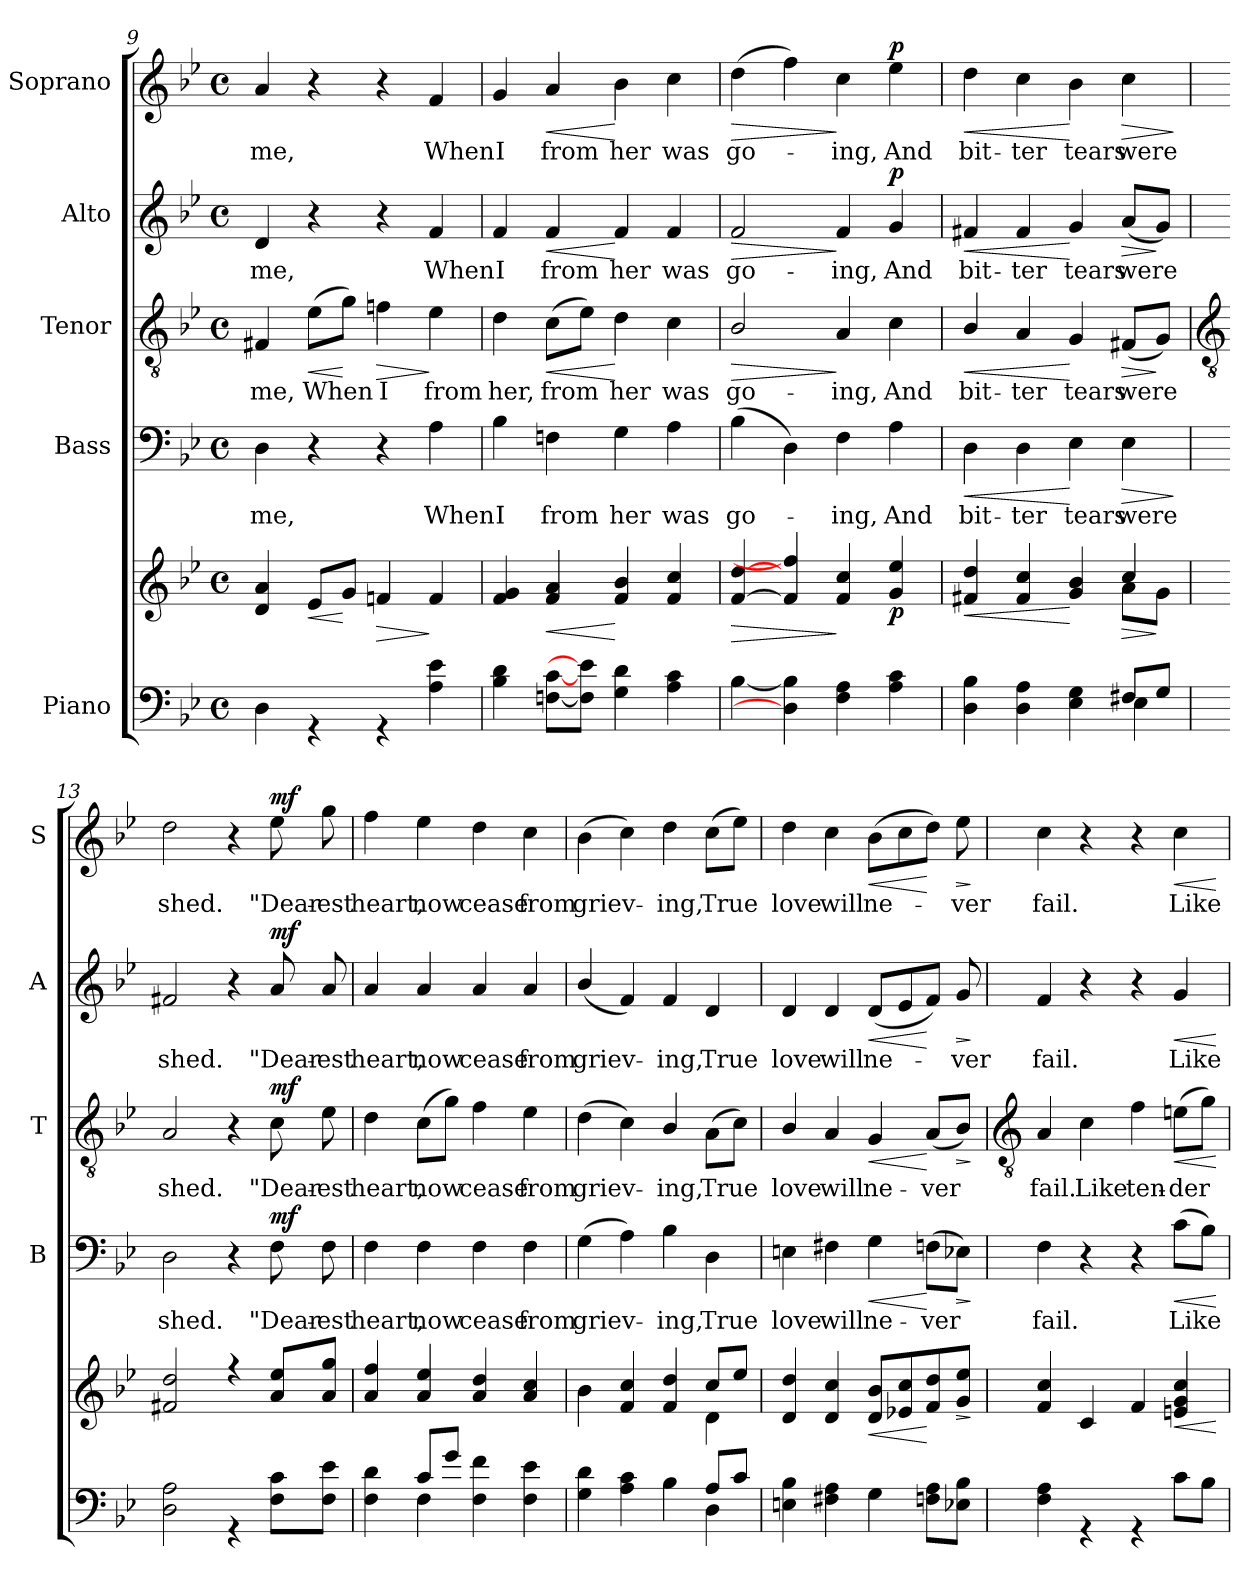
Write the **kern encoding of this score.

**kern	**kern	**dynam	**kern	**text	**dynam	**kern	**text	**dynam	**kern	**text	**dynam	**kern	**text	**dynam
*part5	*part5	*part5	*part4	*part4	*part4	*part3	*part3	*part3	*part2	*part2	*part2	*part1	*part1	*part1
*staff6	*staff5	*staff5/6	*staff4	*staff4	*staff4	*staff3	*staff3	*staff3	*staff2	*staff2	*staff2	*staff1	*staff1	*staff1
*I"Piano	*	*	*I"Bass	*	*	*I"Tenor	*	*	*I"Alto	*	*	*I"Soprano	*	*
*	*	*	*I'B	*	*	*I'T	*	*	*I'A	*	*	*I'S	*	*
!!LO:LB:g=z
*clefF4	*clefG2	*	*clefF4	*	*	*clefGv2	*	*	*clefG2	*	*	*clefG2	*	*
*k[b-e-]	*k[b-e-]	*	*k[b-e-]	*	*	*k[b-e-]	*	*	*k[b-e-]	*	*	*k[b-e-]	*	*
*B-:	*B-:	*	*B-:	*	*	*B-:	*	*	*B-:	*	*	*B-:	*	*
*M4/4	*M4/4	*	*M4/4	*	*	*M4/4	*	*	*M4/4	*	*	*M4/4	*	*
*met(c)	*met(c)	*	*met(c)	*	*	*met(c)	*	*	*met(c)	*	*	*met(c)	*	*
=9	=9	=9	=9	=9	=9	=9	=9	=9	=9	=9	=9	=9	=9	=9
*^	*^	*	*	*	*	*	*	*	*	*	*	*	*	*
!	!	!	!	!	!	!LO:LY:b	!	!	!LO:LY:b	!	!	!LO:LY:b	!	!	!LO:LY:b	!
1ryy	4D	4d 4a	1ryy	.	4D	me,	.	4F#X	me,	.	4d	me,	.	4a	me,	.
!	!	!	!	!LO:HP:b	!	!	!	!	!LO:LY:b	!LO:HP:b	!	!	!	!	!	!
.	4r	8e-L	.	<	4r	.	.	(>8e-L	When	<	4r	.	.	4r	.	.
.	.	8gJ	.	[	.	.	.	8gJ)	.	[	.	.	.	.	.	.
!	!	!	!	!LO:HP:b	!	!	!	!	!LO:LY:b	!LO:HP:b	!	!	!	!	!	!
.	4r	4fn	.	>	4r	.	.	4fn	I	>	4r	.	.	4r	.	.
!	!	!	!	!	!	!LO:LY:b	!	!	!LO:LY:b	!	!	!LO:LY:b	!	!	!LO:LY:b	!
.	4A 4e-	4f	.	]	4A	When	.	4e-	from	]	4f	When	.	4f	When	.
=10	=10	=10	=10	=10	=10	=10	=10	=10	=10	=10	=10	=10	=10	=10	=10	=10
!	!	!	!	!	!	!LO:LY:b	!	!	!LO:LY:b	!	!	!LO:LY:b	!	!	!LO:LY:b	!
1ryy	4B- 4d	4f 4g	1ryy	.	4B-	I	.	4d	her,	.	4f	I	.	4g	I	.
!	!	!	!	!LO:HP:b	!	!LO:LY:b	!	!	!LO:LY:b	!LO:HP:b	!	!LO:LY:b	!LO:HP:b	!	!LO:LY:b	!LO:HP:b
.	[8Fn [8cL	4f 4a	.	<	4Fn	from	.	(>8cL	from	<	4f	from	<	4a	from	<
.	8F] 8e-]J	.	.	.	.	.	.	8e-J)	.	.	.	.	.	.	.	.
!	!	!	!	!	!	!LO:LY:b	!	!	!LO:LY:b	!	!	!LO:LY:b	!	!	!LO:LY:b	!
.	4G 4d	4f 4b-	.	[	4G	her	.	4d	her	[	4f	her	[	4b-	her	[
!	!	!	!	!	!	!LO:LY:b	!	!	!LO:LY:b	!	!	!LO:LY:b	!	!	!LO:LY:b	!
.	4A 4c	4f 4cc	.	.	4A	was	.	4c	was	.	4f	was	.	4cc	was	.
=11	=11	=11	=11	=11	=11	=11	=11	=11	=11	=11	=11	=11	=11	=11	=11	=11
!	!	!	!	!LO:HP:b	!	!LO:LY:b	!	!	!LO:LY:b	!LO:HP:b	!	!LO:LY:b	!LO:HP:b	!	!LO:LY:b	!LO:HP:b
1ryy	[4B-	[4f [4dd	1ryy	>	(>4B-	go-	.	2B-/	go-	>	2f	go-	>	(>4dd	go-	>
.	4D] 4B-]	4f] 4ff]	.	.	4D)	.	.	.	.	.	.	.	.	4ff)	.	.
!	!	!	!	!	!	!LO:LY:b	!	!	!LO:LY:b	!	!	!LO:LY:b	!	!	!LO:LY:b	!
.	4F 4A	4f 4cc	.	]	4F	ing,	.	4A	-ing,	]	4f	-ing,	]	4cc	ing,	]
!	!	!	!	!LO:DY:b	!	!LO:LY:b	!	!	!LO:LY:b	!	!	!LO:LY:b	!LO:DY:b	!	!LO:LY:b	!LO:DY:b
.	4A 4c	4g 4ee-	.	p	4A	And	.	4c	And	.	4g	And	p	4ee-	And	p
=12	=12	=12	=12	=12	=12	=12	=12	=12	=12	=12	=12	=12	=12	=12	=12	=12
!	!	!	!	!LO:HP:b	!	!LO:LY:b	!LO:HP:b	!	!LO:LY:b	!LO:HP:b	!	!LO:LY:b	!LO:HP:b	!	!LO:LY:b	!LO:HP:b
2.ryy	4D 4B-	4f#X 4dd	2.ryy	<	4D	bit-	<	4B-/	bit-	<	4f#X	bit-	<	4dd	bit-	<
!	!	!	!	!	!	!LO:LY:b	!	!	!LO:LY:b	!	!	!LO:LY:b	!	!	!LO:LY:b	!
.	4D 4A	4f# 4cc	.	.	4D	-ter	.	4A	-ter	.	4f#	-ter	.	4cc	-ter	.
!	!	!	!	!	!	!LO:LY:b	!	!	!LO:LY:b	!	!	!LO:LY:b	!	!	!LO:LY:b	!
.	4E- 4G	4g 4b-	.	[	4E-	tears	[	4G	tears	[	4g	tears	[	4b-	tears	[
!	!	!	!	!LO:HP:b	!	!	!	!	!	!	!	!	!	!	!	!
!	!	!	!	!LO:HP:n=1:b	!	!LO:LY:b	!LO:HP:b	!	!LO:LY:b	!LO:HP:b	!	!LO:LY:b	!LO:HP:b	!	!LO:LY:b	!LO:HP:b
8F#X/L	4E-	4cc/	8a\L	> >	4E-	were	>	(<8F#XL	were	>	(<8aL	were	>	4cc	were	>
8G/J	.	.	8g\J	]	.	.	.	8GJ)	.	]	8gJ)	.	]	.	.	.
*v	*v	*	*	*	*	*	*	*	*	*	*	*	*	*	*	*
*	*v	*v	*	*	*	*	*	*	*	*	*	*	*	*	*
.	.	]	.	.	]	.	.	.	.	.	.	.	.	]
!!LO:LB:g=z
=13	=13	=13	=13	=13	=13	=13	=13	=13	=13	=13	=13	=13	=13	=13
*	*	*	*	*	*	*clefGv2	*	*	*	*	*	*	*	*
*^	*^	*	*	*	*	*	*	*	*	*	*	*	*	*
!	!	!	!	!	!	!LO:LY:b	!	!	!LO:LY:b	!	!	!LO:LY:b	!	!	!LO:LY:b	!
1ryy	2D 2A	2f#X 2dd	1ryy	.	2D	shed.	.	2A	shed.	.	2f#X	shed.	.	2dd	shed.	.
.	4r	4r	.	.	4r	.	.	4r	.	.	4r	.	.	4r	.	.
!	!	!	!	!LO:DY:b=2	!	!LO:LY:b	!	!	!LO:LY:b	!	!	!LO:LY:b	!	!	!LO:LY:b	!
!	!	!	!	!LO:DY:n=1:b	!	!	!LO:DY:b	!	!	!LO:DY:b	!	!	!LO:DY:b	!	!	!LO:DY:b
.	8F 8cL	8a 8ee-L	.	mf mf	8F	"Dear-	mf	8c	"Dear-	mf	8a	"Dear-	mf	8ee-	"Dear-	mf
!	!	!	!	!	!	!LO:LY:b	!	!	!LO:LY:b	!	!	!LO:LY:b	!	!	!LO:LY:b	!
.	8F 8e-J	8a 8ggJ	.	.	8F	-est	.	8e-	-est	.	8a	-est	.	8gg	-est	.
=14	=14	=14	=14	=14	=14	=14	=14	=14	=14	=14	=14	=14	=14	=14	=14	=14
!	!	!	!	!	!	!LO:LY:b	!	!	!LO:LY:b	!	!	!LO:LY:b	!	!	!LO:LY:b	!
4ryy	4F 4d	4a 4ff	1ryy	.	4F	heart,	.	4d	heart,	.	4a	heart,	.	4ff	heart,	.
!	!	!	!	!	!	!LO:LY:b	!	!	!LO:LY:b	!	!	!LO:LY:b	!	!	!LO:LY:b	!
8c/L	4F	4a 4ee-	.	.	4F	now	.	(>8cL	now	.	4a	now	.	4ee-	now	.
8g/J	.	.	.	.	.	.	.	8gJ)	.	.	.	.	.	.	.	.
!	!	!	!	!	!	!LO:LY:b	!	!	!LO:LY:b	!	!	!LO:LY:b	!	!	!LO:LY:b	!
2ryy	4F 4f	4a 4dd	.	.	4F	cease	.	4f	cease	.	4a	cease	.	4dd	cease	.
!	!	!	!	!	!	!LO:LY:b	!	!	!LO:LY:b	!	!	!LO:LY:b	!	!	!LO:LY:b	!
.	4F 4e-	4a 4cc	.	.	4F	from	.	4e-	from	.	4a	from	.	4cc	from	.
=15	=15	=15	=15	=15	=15	=15	=15	=15	=15	=15	=15	=15	=15	=15	=15	=15
!	!	!	!	!	!	!LO:LY:b	!	!	!LO:LY:b	!	!	!LO:LY:b	!	!	!LO:LY:b	!
2.ryy	4G 4d	4b-	2.ryy	.	(>4G	griev-	.	(>4d	griev-	.	(<4b-/	griev-	.	(>4b-	griev-	.
.	4A 4c	4f 4cc	.	.	4A)	.	.	4c)	.	.	4f)	.	.	4cc)	.	.
!	!	!	!	!	!	!LO:LY:b	!	!	!LO:LY:b	!	!	!LO:LY:b	!	!	!LO:LY:b	!
.	4B-	4f 4dd	.	.	4B-	ing,	.	4B-/	ing,	.	4f	ing,	.	4dd	ing,	.
!	!	!	!	!	!	!LO:LY:b	!	!	!LO:LY:b	!	!	!LO:LY:b	!	!	!LO:LY:b	!
8A/L	4D	8cc/L	4d\	.	4D	True	.	(>8AL	True	.	4d	True	.	(>8ccL	True	.
8c/J	.	8ee-/J	.	.	.	.	.	8cJ)	.	.	.	.	.	8ee-J)	.	.
=16	=16	=16	=16	=16	=16	=16	=16	=16	=16	=16	=16	=16	=16	=16	=16	=16
!	!	!	!	!	!	!LO:LY:b	!	!	!LO:LY:b	!	!	!LO:LY:b	!	!	!LO:LY:b	!
1ryy	4En 4B-	4d 4dd	1ryy	.	4En	love	.	4B-/	love	.	4d	love	.	4dd	love	.
!	!	!	!	!	!	!LO:LY:b	!	!	!LO:LY:b	!	!	!LO:LY:b	!	!	!LO:LY:b	!
.	4F#X 4A	4d 4cc	.	.	4F#X	will	.	4A	will	.	4d	will	.	4cc	will	.
!	!	!	!	!LO:HP:b	!	!LO:LY:b	!LO:HP:b	!	!LO:LY:b	!LO:HP:b	!	!LO:LY:b	!LO:HP:b	!	!LO:LY:b	!LO:HP:b
.	4G	8d 8b-L	.	<	4G	ne-	<	4G	ne-	<	(<8dL	ne-	<	(>8b-L	ne-	<
.	.	8e-X 8cc	.	.	.	.	.	.	.	.	8e-	.	.	8cc	.	.
!	!	!	!	!	!	!LO:LY:b	!	!	!LO:LY:b	!	!	!	!	!	!	!
.	8Fn 8AL	8f 8dd	.	[	(>8FnL	-ver	[	(<8AL	-ver	[	8fJ)	.	[	8ddJ)	.	[
!	!	!	!	!LO:HP:b	!	!	!LO:HP:b	!	!	!LO:HP:b	!	!LO:LY:b	!LO:HP:b	!	!LO:LY:b	!LO:HP:b
.	8E-X 8B-J	8g 8ee-J	.	>	8E-XJ)	.	>	8B-J)	.	>	8g	ver	>	8ee-	ver	>
*v	*v	*	*	*	*	*	*	*	*	*	*	*	*	*	*	*
*	*v	*v	*	*	*	*	*	*	*	*	*	*	*	*	*
.	.	]	.	.	]	.	.	]	.	.	]	.	.	]
!!LO:LB:g=z
=17	=17	=17	=17	=17	=17	=17	=17	=17	=17	=17	=17	=17	=17	=17
*	*	*	*	*	*	*clefGv2	*	*	*	*	*	*	*	*
*^	*^	*	*	*	*	*	*	*	*	*	*	*	*	*
!	!	!	!	!	!	!LO:LY:b	!	!	!LO:LY:b	!	!	!LO:LY:b	!	!	!LO:LY:b	!
1ryy	4F 4A	4f 4cc	1ryy	.	4F	fail.	.	4A	fail.	.	4f	fail.	.	4cc	fail.	.
!	!	!	!	!	!	!	!	!	!LO:LY:b	!	!	!	!	!	!	!
.	4r	4c	.	.	4r	.	.	4c	Like	.	4r	.	.	4r	.	.
!	!	!	!	!	!	!	!	!	!LO:LY:b	!	!	!	!	!	!	!
.	4r	4f	.	.	4r	.	.	4f	ten-	.	4r	.	.	4r	.	.
!	!	!	!	!LO:HP:b	!	!LO:LY:b	!LO:HP:b	!	!LO:LY:b	!LO:HP:b	!	!LO:LY:b	!LO:HP:b	!	!LO:LY:b	!LO:HP:b
.	8cL	4en 4g 4cc	.	<	(>8cL	Like	<	(>8enL	-der	<	4g	Like	<	4cc	Like	<
.	8B-J	.	.	.	8B-J)	.	.	8gJ)	.	.	.	.	.	.	.	.
*v	*v	*	*	*	*	*	*	*	*	*	*	*	*	*	*	*
*	*v	*v	*	*	*	*	*	*	*	*	*	*	*	*	*
.	.	[	.	.	[	.	.	[	.	.	[	.	.	[
=	=	=	=	=	=	=	=	=	=	=	=	=	=	=
*-	*-	*-	*-	*-	*-	*-	*-	*-	*-	*-	*-	*-	*-	*-
